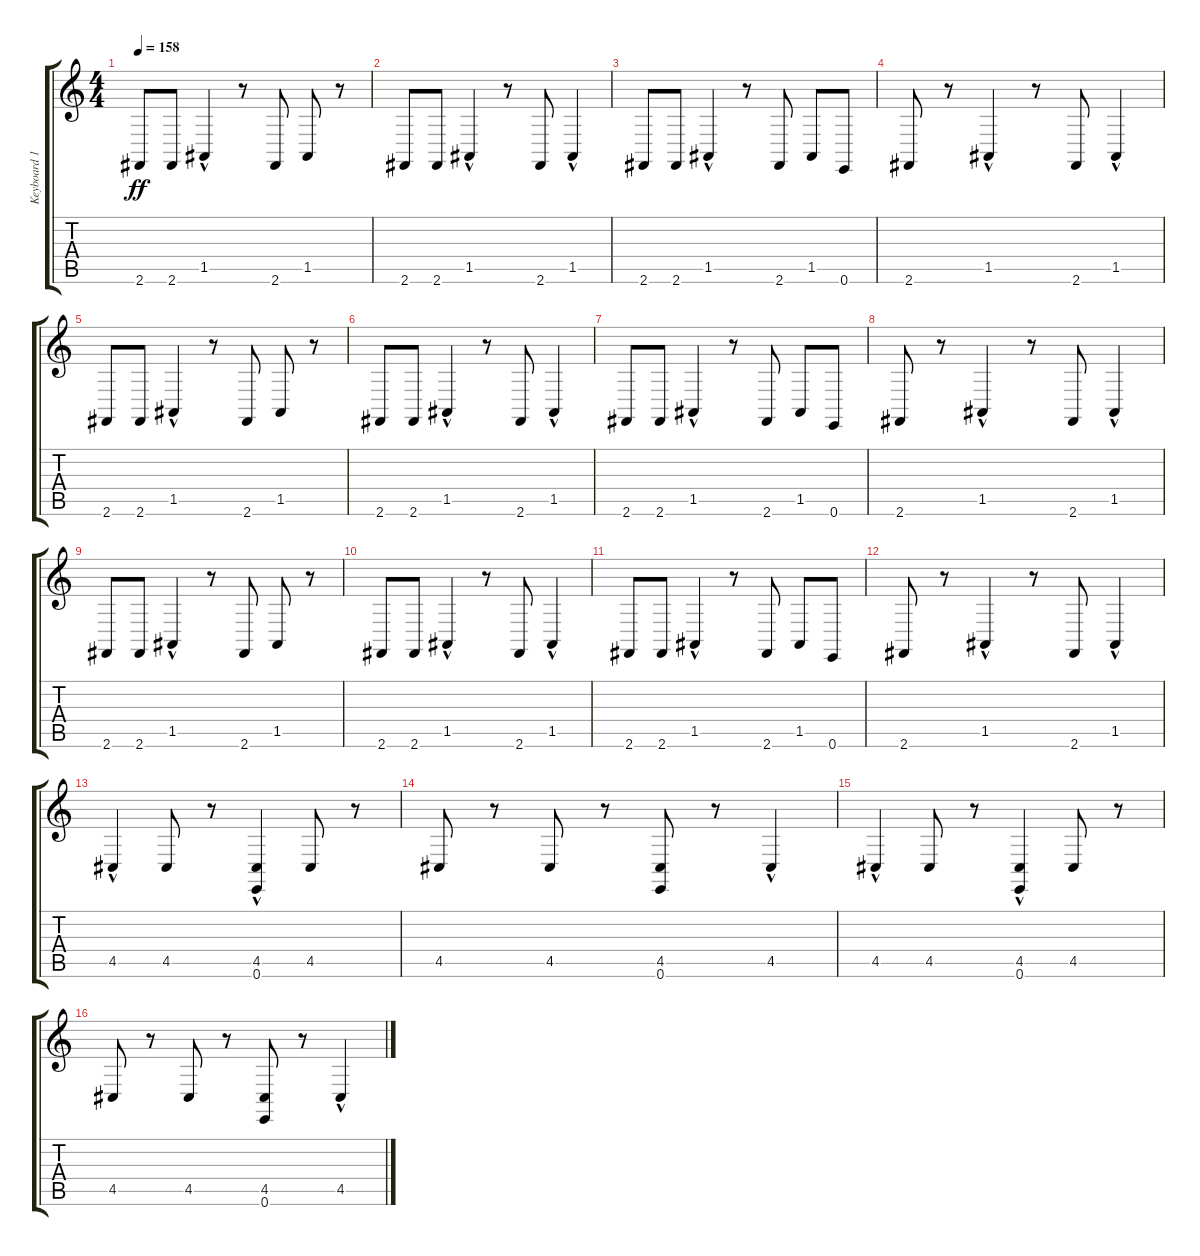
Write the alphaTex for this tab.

\track ("Keyboard 1" "Keyboard 1") {instrument acousticgrandpiano}
\staff {score tabs}
\tuning (E4 B3 G3 D3 A2 E2) {hide}
\ts (4 4)
\tempo 158
\clef g2
\ks c
2.6.8{dy ff} 2.6.8 1.5{hac}.4 r.8 2.6.8 1.5.8 r.8 |
2.6.8 2.6.8 1.5{hac}.4 r.8 2.6.8 1.5{hac}.4 |
2.6.8 2.6.8 1.5{hac}.4 r.8 2.6.8 1.5.8 0.6.8 |
2.6.8 r.8 1.5{hac}.4 r.8 2.6.8 1.5{hac}.4 |
2.6.8 2.6.8 1.5{hac}.4 r.8 2.6.8 1.5.8 r.8 |
2.6.8 2.6.8 1.5{hac}.4 r.8 2.6.8 1.5{hac}.4 |
2.6.8 2.6.8 1.5{hac}.4 r.8 2.6.8 1.5.8 0.6.8 |
2.6.8 r.8 1.5{hac}.4 r.8 2.6.8 1.5{hac}.4 |
2.6.8 2.6.8 1.5{hac}.4 r.8 2.6.8 1.5.8 r.8 |
2.6.8 2.6.8 1.5{hac}.4 r.8 2.6.8 1.5{hac}.4 |
2.6.8 2.6.8 1.5{hac}.4 r.8 2.6.8 1.5.8 0.6.8 |
2.6.8 r.8 1.5{hac}.4 r.8 2.6.8 1.5{hac}.4 |
4.5{hac}.4 4.5.8 r.8 (4.5{hac} 0.6{hac}).4 4.5.8 r.8 |
4.5.8 r.8 4.5.8 r.8 (4.5 0.6).8 r.8 4.5{hac}.4 |
4.5{hac}.4 4.5.8 r.8 (4.5{hac} 0.6{hac}).4 4.5.8 r.8 |
4.5.8 r.8 4.5.8 r.8 (4.5 0.6).8 r.8 4.5{hac}.4
